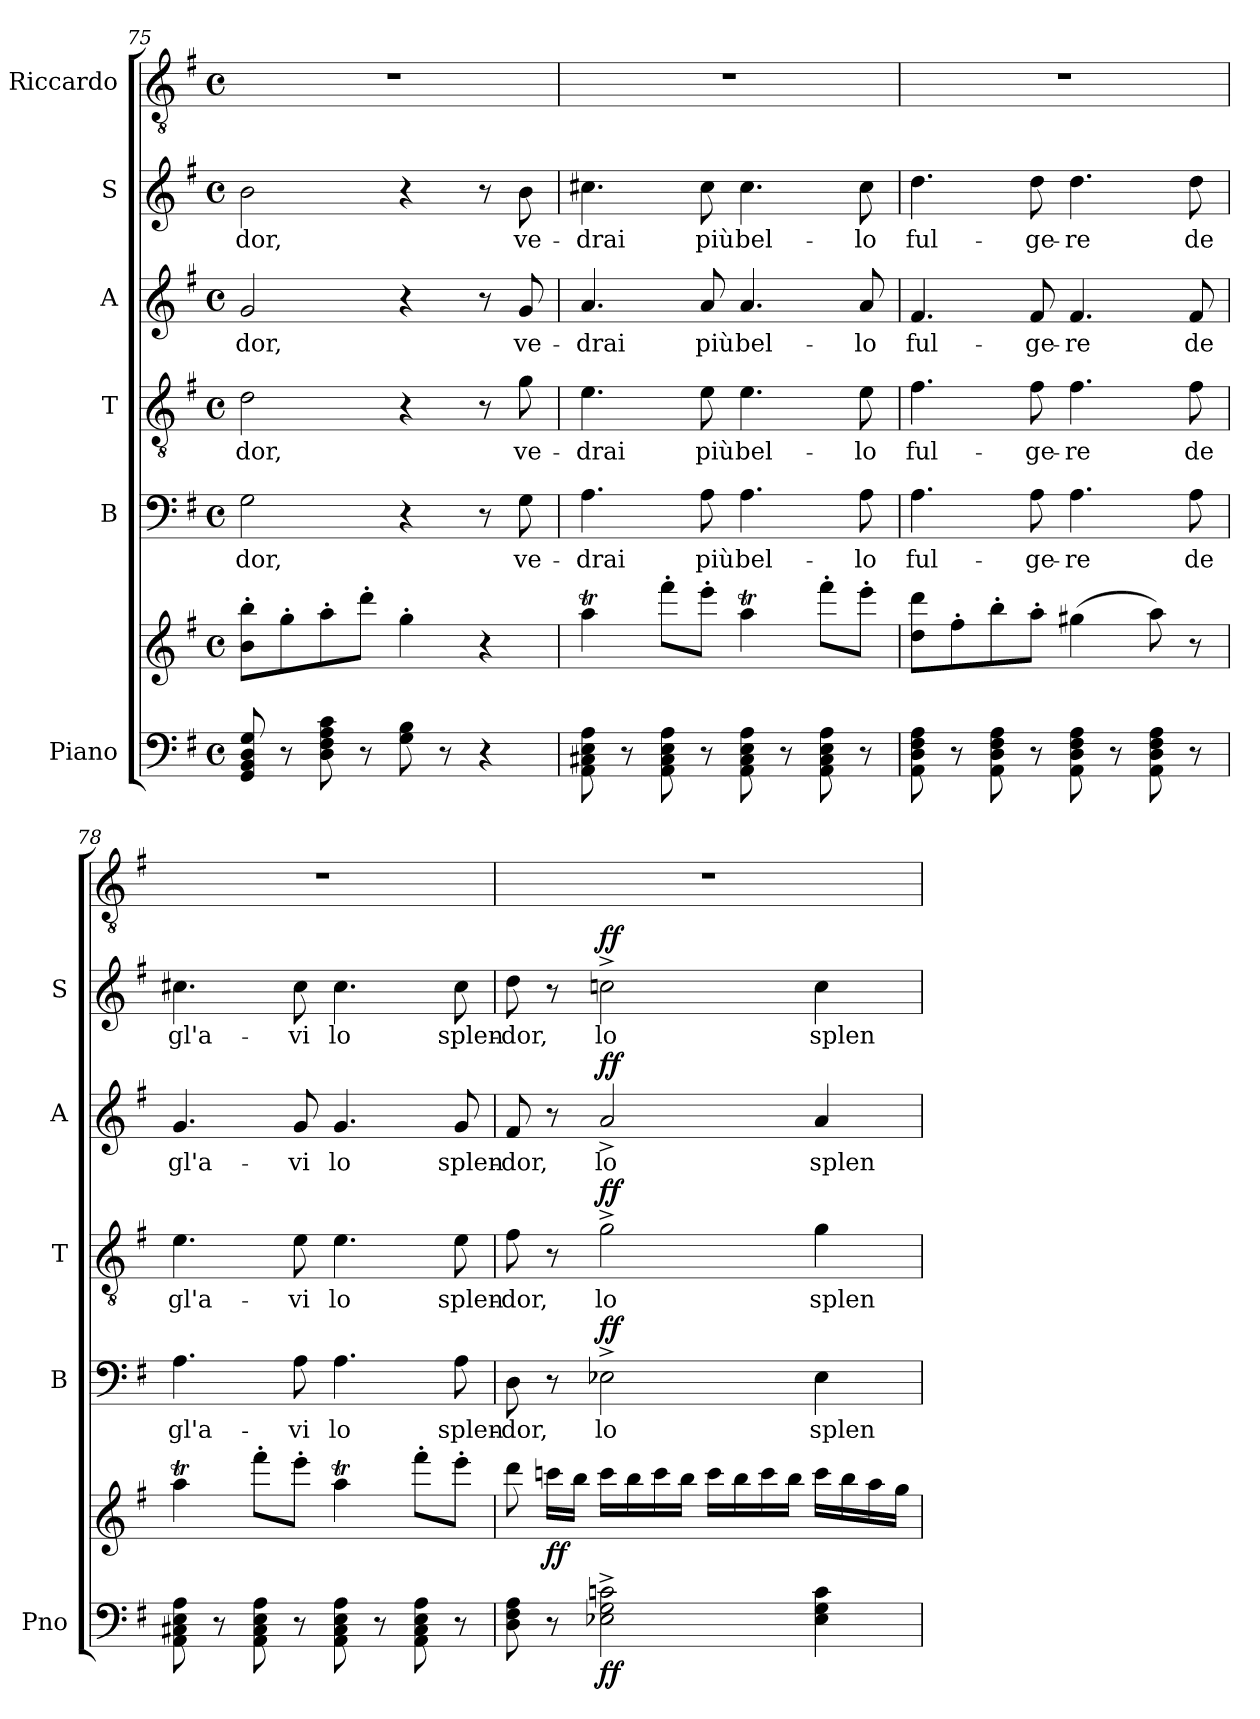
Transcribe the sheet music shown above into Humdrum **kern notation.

**kern	**kern	**dynam	**kern	**text	**dynam	**kern	**text	**dynam	**kern	**text	**dynam	**kern	**text	**dynam	**kern
*part6	*part6	*part6	*part5	*part5	*part5	*part4	*part4	*part4	*part3	*part3	*part3	*part2	*part2	*part2	*part1
*staff7	*staff6	*staff6/7	*staff5	*staff5	*staff5	*staff4	*staff4	*staff4	*staff3	*staff3	*staff3	*staff2	*staff2	*staff2	*staff1
*I"Piano	*	*	*I"B	*	*	*I"T	*	*	*I"A	*	*	*I"S	*	*	*I"Riccardo
*I'Pno	*	*	*I'B	*	*	*I'T	*	*	*I'A	*	*	*I'S	*	*	*
*clefF4	*clefG2	*	*clefF4	*	*	*clefGv2	*	*	*clefG2	*	*	*clefG2	*	*	*clefGv2
*k[f#]	*k[f#]	*	*k[f#]	*	*	*k[f#]	*	*	*k[f#]	*	*	*k[f#]	*	*	*k[f#]
*M4/4	*M4/4	*	*M4/4	*	*	*M4/4	*	*	*M4/4	*	*	*M4/4	*	*	*M4/4
*met(c)	*met(c)	*	*met(c)	*	*	*met(c)	*	*	*met(c)	*	*	*met(c)	*	*	*met(c)
=75	=75	=75	=75	=75	=75	=75	=75	=75	=75	=75	=75	=75	=75	=75	=75
8GG/ 8BB/ 8D/ 8G/	8b\' 8bb\'L	.	2G\	-dor,	.	2d\	-dor,	.	2g/	-dor,	.	2b\	-dor,	.	1r
8r	8gg'\	.	.	.	.	.	.	.	.	.	.	.	.	.	.
8D\ 8F#\ 8A\ 8c\	8aa'\	.	.	.	.	.	.	.	.	.	.	.	.	.	.
8r	8ddd'\J	.	.	.	.	.	.	.	.	.	.	.	.	.	.
8G\ 8B\	4gg'\	.	4r	.	.	4r	.	.	4r	.	.	4r	.	.	.
8r	.	.	.	.	.	.	.	.	.	.	.	.	.	.	.
4r	4r	.	8r	.	.	8r	.	.	8r	.	.	8r	.	.	.
.	.	.	8G\	ve-	.	8g\	ve-	.	8g/	ve-	.	8b\	ve-	.	.
!!LO:LB:g=z
=76	=76	=76	=76	=76	=76	=76	=76	=76	=76	=76	=76	=76	=76	=76	=76
8AA\ 8C#X\ 8E\ 8A\	4aaT\	.	4.A\	-drai	.	4.e\	-drai	.	4.a/	-drai	.	4.cc#X\	-drai	.	1r
8r	.	.	.	.	.	.	.	.	.	.	.	.	.	.	.
8AA\ 8C#\ 8E\ 8A\	8fff#'\L	.	.	.	.	.	.	.	.	.	.	.	.	.	.
8r	8eee'\J	.	8A\	più	.	8e\	più	.	8a/	più	.	8cc#\	più	.	.
8AA\ 8C#\ 8E\ 8A\	4aaT\	.	4.A\	bel-	.	4.e\	bel-	.	4.a/	bel-	.	4.cc#\	bel-	.	.
8r	.	.	.	.	.	.	.	.	.	.	.	.	.	.	.
8AA\ 8C#\ 8E\ 8A\	8fff#'\L	.	.	.	.	.	.	.	.	.	.	.	.	.	.
8r	8eee'\J	.	8A\	-lo	.	8e\	-lo	.	8a/	-lo	.	8cc#\	-lo	.	.
=77	=77	=77	=77	=77	=77	=77	=77	=77	=77	=77	=77	=77	=77	=77	=77
8AA\ 8D\ 8F#\ 8A\	8dd\ 8ddd\L	.	4.A\	ful-	.	4.f#\	ful-	.	4.f#/	ful-	.	4.dd\	ful-	.	1r
8r	8ff#'\	.	.	.	.	.	.	.	.	.	.	.	.	.	.
8AA\ 8D\ 8F#\ 8A\	8bb'\	.	.	.	.	.	.	.	.	.	.	.	.	.	.
8r	8aa'\J	.	8A\	-ge-	.	8f#\	-ge-	.	8f#/	-ge-	.	8dd\	-ge-	.	.
8AA\ 8D\ 8F#\ 8A\	(4gg#X\	.	4.A\	-re	.	4.f#\	-re	.	4.f#/	-re	.	4.dd\	-re	.	.
8r	.	.	.	.	.	.	.	.	.	.	.	.	.	.	.
8AA\ 8D\ 8F#\ 8A\	8aa\)	.	.	.	.	.	.	.	.	.	.	.	.	.	.
8r	8r	.	8A\	de	.	8f#\	de	.	8f#/	de	.	8dd\	de	.	.
=78	=78	=78	=78	=78	=78	=78	=78	=78	=78	=78	=78	=78	=78	=78	=78
8AA\ 8C#X\ 8E\ 8A\	4aaT\	.	4.A\	gl'a-	.	4.e\	gl'a-	.	4.g/	gl'a-	.	4.cc#X\	gl'a-	.	1r
8r	.	.	.	.	.	.	.	.	.	.	.	.	.	.	.
8AA\ 8C#\ 8E\ 8A\	8fff#'\L	.	.	.	.	.	.	.	.	.	.	.	.	.	.
8r	8eee'\J	.	8A\	-vi	.	8e\	-vi	.	8g/	-vi	.	8cc#\	-vi	.	.
8AA\ 8C#\ 8E\ 8A\	4aaT\	.	4.A\	lo	.	4.e\	lo	.	4.g/	lo	.	4.cc#\	lo	.	.
8r	.	.	.	.	.	.	.	.	.	.	.	.	.	.	.
8AA\ 8C#\ 8E\ 8A\	8fff#'\L	.	.	.	.	.	.	.	.	.	.	.	.	.	.
8r	8eee'\J	.	8A\	splen-	.	8e\	splen-	.	8g/	splen-	.	8cc#\	splen-	.	.
=79	=79	=79	=79	=79	=79	=79	=79	=79	=79	=79	=79	=79	=79	=79	=79
8D\ 8F#\ 8A\	8ddd\	.	8D\	-dor,	.	8f#\	-dor,	.	8f#/	-dor,	.	8dd\	-dor,	.	1r
!	!	!LO:DY:b	!	!	!	!	!	!	!	!	!	!	!	!	!
8r	16cccn\LL	ff	8r	.	.	8r	.	.	8r	.	.	8r	.	.	.
.	16bb\JJ	.	.	.	.	.	.	.	.	.	.	.	.	.	.
!	!	!LO:DY:b=2	!	!	!LO:DY:a	!	!	!LO:DY:a	!	!	!LO:DY:a	!	!	!LO:DY:a	!
2E-X\^ 2G\^ 2cn\^	16ccc\LL	ff	2E-X^\	lo	ff	2g^\	lo	ff	2a^/	lo	ff	2ccn^\	lo	ff	.
.	16bb\	.	.	.	.	.	.	.	.	.	.	.	.	.	.
.	16ccc\	.	.	.	.	.	.	.	.	.	.	.	.	.	.
.	16bb\JJ	.	.	.	.	.	.	.	.	.	.	.	.	.	.
.	16ccc\LL	.	.	.	.	.	.	.	.	.	.	.	.	.	.
.	16bb\	.	.	.	.	.	.	.	.	.	.	.	.	.	.
.	16ccc\	.	.	.	.	.	.	.	.	.	.	.	.	.	.
.	16bb\JJ	.	.	.	.	.	.	.	.	.	.	.	.	.	.
4E-\ 4G\ 4c\	16ccc\LL	.	4E-\	splen-	.	4g\	splen-	.	4a/	splen-	.	4cc\	splen-	.	.
.	16bb\	.	.	.	.	.	.	.	.	.	.	.	.	.	.
.	16aa\	.	.	.	.	.	.	.	.	.	.	.	.	.	.
.	16gg\JJ	.	.	.	.	.	.	.	.	.	.	.	.	.	.
=	=	=	=	=	=	=	=	=	=	=	=	=	=	=	=
*-	*-	*-	*-	*-	*-	*-	*-	*-	*-	*-	*-	*-	*-	*-	*-
